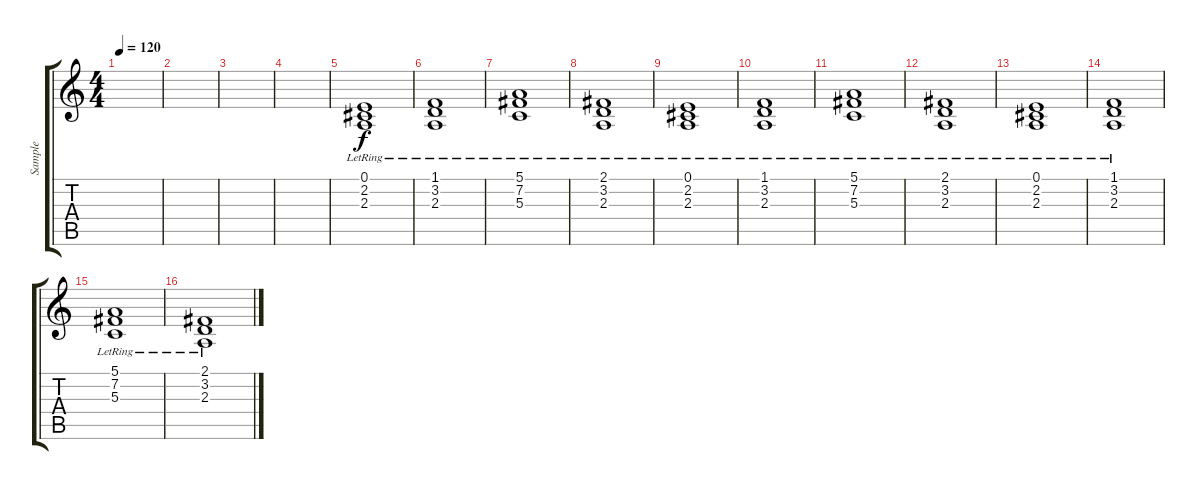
\track ("Sample" "Sample") {instrument pad2warm}
\staff {score tabs}
\tuning (E4 B3 G3 D3 A2 E2) {hide}
\ts (4 4)
\tempo 120
\clef g2
\ks c
|
|
|
|
(0.1{lr} 2.2{lr} 2.3).1 |
(1.1 3.2{lr} 2.3).1 |
(5.1{lr} 7.2{lr} 5.3).1 |
(2.1{lr} 3.2{lr} 2.3{lr}).1 |
(0.1{lr} 2.2{lr} 2.3).1 |
(1.1 3.2{lr} 2.3).1 |
(5.1{lr} 7.2{lr} 5.3).1 |
(2.1{lr} 3.2{lr} 2.3{lr}).1 |
(0.1{lr} 2.2{lr} 2.3).1 |
(1.1 3.2{lr} 2.3).1 |
(5.1{lr} 7.2{lr} 5.3).1 |
(2.1{lr} 3.2{lr} 2.3{lr}).1
